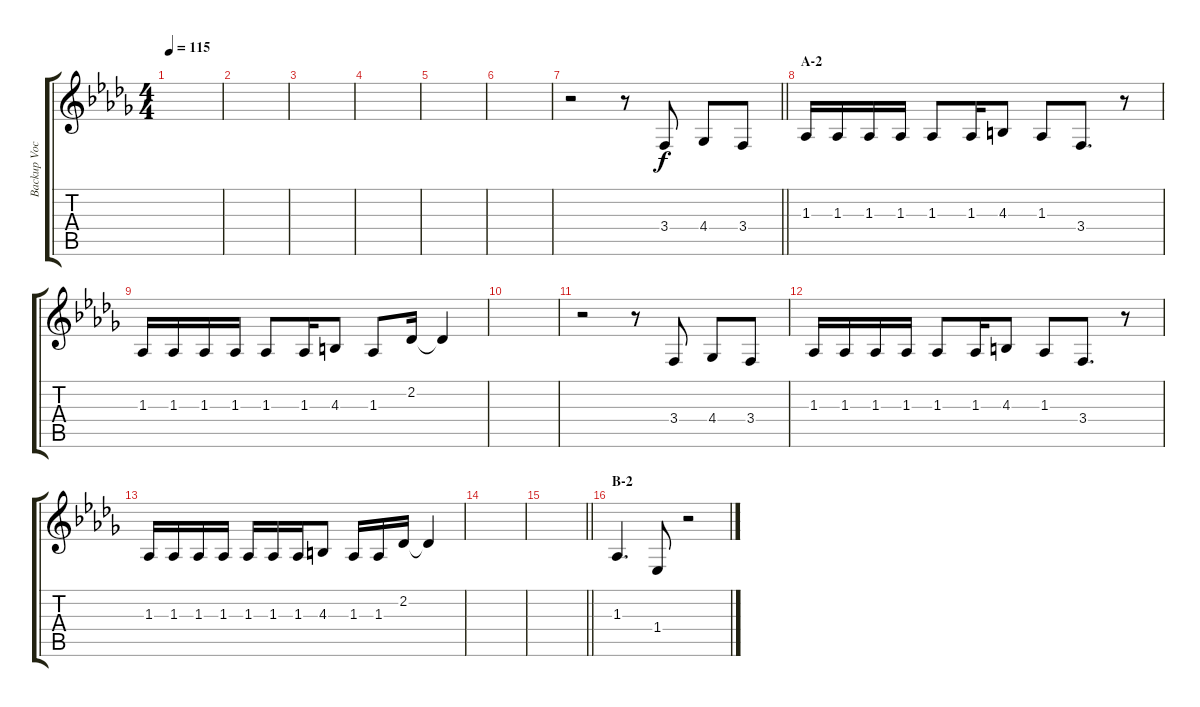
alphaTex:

\track ("Backup Vocals" "Backup Voc") {instrument altosax}
\staff {score tabs}
\tuning (E4 B3 G3 D3 A2 E2) {hide}
\ts (4 4)
\tempo 115
\clef g2
\ks db
|
|
|
|
|
|
\barLineRight lightlight
r.2 r.8 3.4.8 4.4.8 3.4.8 |
\section ("" "A-2")
1.3.16 1.3.16 1.3.16 1.3.16 1.3.8 1.3.16 4.3.8 1.3.8 3.4.8{d} r.8 |
1.3.16 1.3.16 1.3.16 1.3.16 1.3.8 1.3.16 4.3.8 1.3.8 2.2.16 2.2{t}.4 |
|
r.2 r.8 3.4.8 4.4.8 3.4.8 |
1.3.16 1.3.16 1.3.16 1.3.16 1.3.8 1.3.16 4.3.8 1.3.8 3.4.8{d} r.8 |
1.3.16 1.3.16 1.3.16 1.3.16 1.3.16 1.3.16 1.3.16 4.3.8 1.3.16 1.3.16 2.2.16 2.2{t}.4 |
|
\barLineRight lightlight
|
\section ("" "B-2")
1.3.4{d} 1.4.8 r.2
